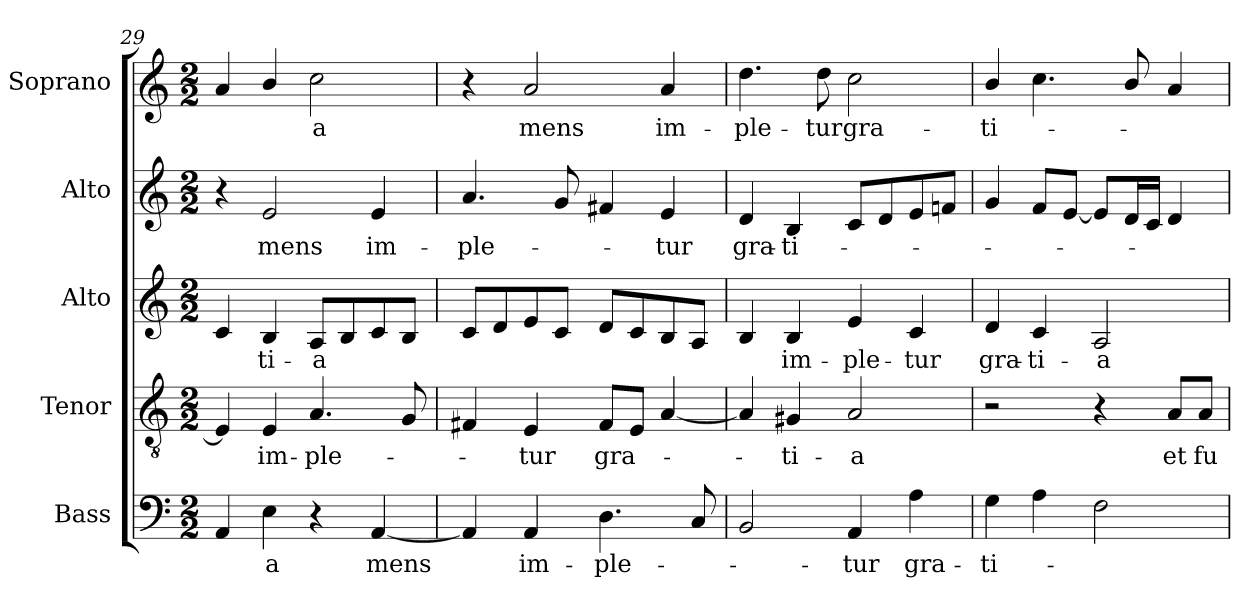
**kern	**text	**kern	**text	**kern	**text	**kern	**text	**kern	**text
*part5	*part5	*part4	*part4	*part3	*part3	*part2	*part2	*part1	*part1
*staff5	*staff5	*staff4	*staff4	*staff3	*staff3	*staff2	*staff2	*staff1	*staff1
*I"Bass	*	*I"Tenor	*	*I"Alto	*	*I"Alto	*	*I"Soprano	*
*I'B.	*	*I'T.	*	*I'A.	*	*I'A.	*	*I'S.	*
*clefF4	*	*clefGv2	*	*clefG2	*	*clefG2	*	*clefG2	*
*	*	*ITrd7c12	*	*	*	*	*	*	*
*k[]	*	*k[]	*	*k[]	*	*k[]	*	*k[]	*
*C:	*	*C:	*	*C:	*	*C:	*	*C:	*
*M2/2	*	*M2/2	*	*M2/2	*	*M2/2	*	*M2/2	*
=29	=29	=29	=29	=29	=29	=29	=29	=29	=29
4AAi/	.	4EEi/]	.	4ci/	.	4r	.	4ai/	.
!	!LO:LY:b:color=#000000	!	!	!	!	!	!	!	!
!	!	!	!LO:LY:b:color=#000000	!	!	!	!	!	!
!	!	!	!	!	!LO:LY:b:color=#000000	!	!	!	!
!	!	!	!	!	!	!	!LO:LY:b:color=#000000	!	!
4Ei\	-a	4EEi/	im-	4Bi/	-ti-	2ei/	mens	4bi/	.
!	!	!	!LO:LY:b:color=#000000	!	!	!	!	!	!
!	!	!	!	!	!LO:LY:b:color=#000000	!	!	!	!
!	!	!	!	!	!	!	!	!	!LO:LY:b:color=#000000
4r	.	4.AAi/	-ple-	8Ai/L	-a	.	.	2cci\	-a
.	.	.	.	8Bi/	.	.	.	.	.
!	!LO:LY:b:color=#000000	!	!	!	!	!	!	!	!
!	!	!	!	!	!	!	!LO:LY:b:color=#000000	!	!
[4AAi/	mens	.	.	8ci/	.	4ei/	im-	.	.
.	.	8GGi/	.	8Bi/J	.	.	.	.	.
=30	=30	=30	=30	=30	=30	=30	=30	=30	=30
!	!	!	!	!	!	!	!LO:LY:b:color=#000000	!	!
4AAi/]	.	4FF#Xi/	.	8ci/L	.	4.ai/	-ple-	4r	.
.	.	.	.	8di/	.	.	.	.	.
!	!LO:LY:b:color=#000000	!	!	!	!	!	!	!	!
!	!	!	!LO:LY:b:color=#000000	!	!	!	!	!	!
!	!	!	!	!	!	!	!	!	!LO:LY:b:color=#000000
4AAi/	im-	4EEi/	-tur	8ei/	.	.	.	2ai/	mens
.	.	.	.	8ci/J	.	8gi/	.	.	.
!	!LO:LY:b:color=#000000	!	!	!	!	!	!	!	!
!	!	!	!LO:LY:b:color=#000000	!	!	!	!	!	!
4.Di\	-ple-	8FF#i/L	gra-	8di/L	.	4f#Xi/	.	.	.
.	.	8EEi/J	.	8ci/	.	.	.	.	.
!	!	!	!	!	!	!	!LO:LY:b:color=#000000	!	!
!	!	!	!	!	!	!	!	!	!LO:LY:b:color=#000000
.	.	[4AAi/	.	8Bi/	.	4ei/	-tur	4ai/	im-
8Ci/	.	.	.	8Ai/J	.	.	.	.	.
!!LO:LB:g=z
=31	=31	=31	=31	=31	=31	=31	=31	=31	=31
!	!	!	!	!	!	!	!LO:LY:b:color=#000000	!	!
!	!	!	!	!	!	!	!	!	!LO:LY:b:color=#000000
2BBi/	.	4AAi/]	.	4Bi/	.	4di/	gra-	4.ddi\	-ple-
!	!	!	!LO:LY:b:color=#000000	!	!	!	!	!	!
!	!	!	!	!	!LO:LY:b:color=#000000	!	!	!	!
!	!	!	!	!	!	!	!LO:LY:b:color=#000000	!	!
.	.	4GG#Xi/	-ti-	4Bi/	im-	4Bi/	-ti-	.	.
!	!	!	!	!	!	!	!	!	!LO:LY:b:color=#000000
.	.	.	.	.	.	.	.	8ddi\	-tur
!	!LO:LY:b:color=#000000	!	!	!	!	!	!	!	!
!	!	!	!LO:LY:b:color=#000000	!	!	!	!	!	!
!	!	!	!	!	!LO:LY:b:color=#000000	!	!	!	!
!	!	!	!	!	!	!	!	!	!LO:LY:b:color=#000000
4AAi/	-tur	2AAi/	-a	4ei/	-ple-	8ci/L	.	2cci\	gra-
.	.	.	.	.	.	8di/	.	.	.
!	!LO:LY:b:color=#000000	!	!	!	!	!	!	!	!
!	!	!	!	!	!LO:LY:b:color=#000000	!	!	!	!
4Ai\	gra-	.	.	4ci/	-tur	8ei/	.	.	.
.	.	.	.	.	.	8fni/J	.	.	.
=32	=32	=32	=32	=32	=32	=32	=32	=32	=32
!	!LO:LY:b:color=#000000	!	!	!	!	!	!	!	!
!	!	!	!	!	!LO:LY:b:color=#000000	!	!	!	!
!	!	!	!	!	!	!	!	!	!LO:LY:b:color=#000000
4Gi\	-ti-	2r	.	4di/	gra-	4gi/	.	4bi/	-ti-
!	!	!	!	!	!LO:LY:b:color=#000000	!	!	!	!
4Ai\	.	.	.	4ci/	-ti-	8fi/L	.	4.cci\	.
.	.	.	.	.	.	[8ei/J	.	.	.
!	!	!	!	!	!LO:LY:b:color=#000000	!	!	!	!
2Fi\	.	4r	.	2Ai/	-a	8ei/L]	.	.	.
.	.	.	.	.	.	16di/L	.	8bi/	.
.	.	.	.	.	.	16ci/JJ	.	.	.
!	!	!	!LO:LY:b:color=#000000	!	!	!	!	!	!
.	.	8AAi/L	et	.	.	4di/	.	4ai/	.
!	!	!	!LO:LY:b:color=#000000	!	!	!	!	!	!
.	.	8AAi/J	fu-	.	.	.	.	.	.
=	=	=	=	=	=	=	=	=	=
*-	*-	*-	*-	*-	*-	*-	*-	*-	*-
